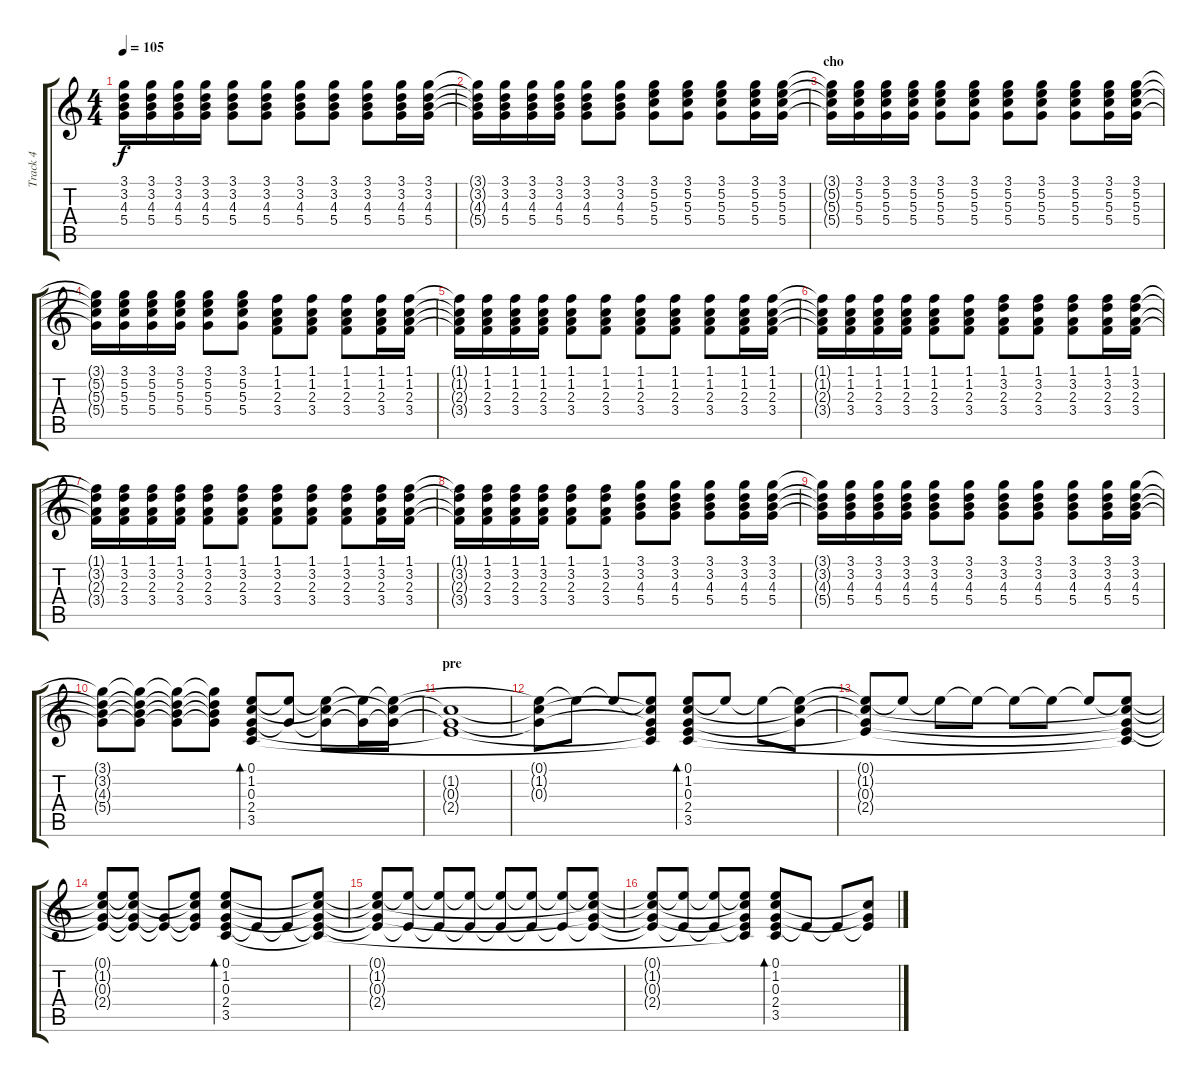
\track ("Track 4" "Track 4") {instrument electricguitarclean}
\staff {score tabs}
\tuning (E4 B3 G3 D3 A2 E2) {hide}
\ts (4 4)
\tempo 105
\clef g2
\ks c
(3.1{t} 3.2{t} 4.3{t} 5.4{t}).16{dy f} (3.1 3.2 4.3 5.4).16 (3.1 3.2 4.3 5.4).16 (3.1 3.2 4.3 5.4).16 (3.1 3.2 4.3 5.4).8 (3.1 3.2 4.3 5.4).8 (3.1 3.2 4.3 5.4).8 (3.1 3.2 4.3 5.4).8 (3.1 3.2 4.3 5.4).8 (3.1 3.2 4.3 5.4).16 (3.1 3.2 4.3 5.4).16 |
(3.1{t} 3.2{t} 4.3{t} 5.4{t}).16 (3.1 3.2 4.3 5.4).16 (3.1 3.2 4.3 5.4).16 (3.1 3.2 4.3 5.4).16 (3.1 3.2 4.3 5.4).8 (3.1 3.2 4.3 5.4).8 (3.1 5.2 5.3 5.4).8 (3.1 5.2 5.3 5.4).8 (3.1 5.2 5.3 5.4).8 (3.1 5.2 5.3 5.4).16 (3.1 5.2 5.3 5.4).16 |
\section ("" "cho")
(3.1{t} 5.2{t} 5.3{t} 5.4{t}).16 (3.1 5.2 5.3 5.4).16 (3.1 5.2 5.3 5.4).16 (3.1 5.2 5.3 5.4).16 (3.1 5.2 5.3 5.4).8 (3.1 5.2 5.3 5.4).8 (3.1 5.2 5.3 5.4).8 (3.1 5.2 5.3 5.4).8 (3.1 5.2 5.3 5.4).8 (3.1 5.2 5.3 5.4).16 (3.1 5.2 5.3 5.4).16 |
(3.1{t} 5.2{t} 5.3{t} 5.4{t}).16 (3.1 5.2 5.3 5.4).16 (3.1 5.2 5.3 5.4).16 (3.1 5.2 5.3 5.4).16 (3.1 5.2 5.3 5.4).8 (3.1 5.2 5.3 5.4).8 (1.1 1.2 2.3 3.4).8 (1.1 1.2 2.3 3.4).8 (1.1 1.2 2.3 3.4).8 (1.1 1.2 2.3 3.4).16 (1.1 1.2 2.3 3.4).16 |
(1.1{t} 1.2{t} 2.3{t} 3.4{t}).16 (1.1 1.2 2.3 3.4).16 (1.1 1.2 2.3 3.4).16 (1.1 1.2 2.3 3.4).16 (1.1 1.2 2.3 3.4).8 (1.1 1.2 2.3 3.4).8 (1.1 1.2 2.3 3.4).8 (1.1 1.2 2.3 3.4).8 (1.1 1.2 2.3 3.4).8 (1.1 1.2 2.3 3.4).16 (1.1 1.2 2.3 3.4).16 |
(1.1{t} 1.2{t} 2.3{t} 3.4{t}).16 (1.1 1.2 2.3 3.4).16 (1.1 1.2 2.3 3.4).16 (1.1 1.2 2.3 3.4).16 (1.1 1.2 2.3 3.4).8 (1.1 1.2 2.3 3.4).8 (1.1 3.2 2.3 3.4).8 (1.1 3.2 2.3 3.4).8 (1.1 3.2 2.3 3.4).8 (1.1 3.2 2.3 3.4).16 (1.1 3.2 2.3 3.4).16 |
(1.1{t} 3.2{t} 2.3{t} 3.4{t}).16 (1.1 3.2 2.3 3.4).16 (1.1 3.2 2.3 3.4).16 (1.1 3.2 2.3 3.4).16 (1.1 3.2 2.3 3.4).8 (1.1 3.2 2.3 3.4).8 (1.1 3.2 2.3 3.4).8 (1.1 3.2 2.3 3.4).8 (1.1 3.2 2.3 3.4).8 (1.1 3.2 2.3 3.4).16 (1.1 3.2 2.3 3.4).16 |
(1.1{t} 3.2{t} 2.3{t} 3.4{t}).16 (1.1 3.2 2.3 3.4).16 (1.1 3.2 2.3 3.4).16 (1.1 3.2 2.3 3.4).16 (1.1 3.2 2.3 3.4).8 (1.1 3.2 2.3 3.4).8 (3.1 3.2 4.3 5.4).8 (3.1 3.2 4.3 5.4).8 (3.1 3.2 4.3 5.4).8 (3.1 3.2 4.3 5.4).16 (3.1 3.2 4.3 5.4).16 |
(3.1{t} 3.2{t} 4.3{t} 5.4{t}).16 (3.1 3.2 4.3 5.4).16 (3.1 3.2 4.3 5.4).16 (3.1 3.2 4.3 5.4).16 (3.1 3.2 4.3 5.4).8 (3.1 3.2 4.3 5.4).8 (3.1 3.2 4.3 5.4).8 (3.1 3.2 4.3 5.4).8 (3.1 3.2 4.3 5.4).8 (3.1 3.2 4.3 5.4).16 (3.1 3.2 4.3 5.4).16 |
(3.1{t} 3.2{t} 4.3{t} 5.4{t}).8 (3.1{t} 3.2{t} 4.3{t} 5.4{t}).8 (3.1{t} 3.2{t} 4.3{t} 5.4{t}).8 (3.1{t} 3.2{t} 4.3{t} 5.4{t}).8 (0.1 1.2 0.3 2.4 3.5).8{bd 240} (0.1{t} 0.3{t}).8 (0.1{t} 1.2{t} 0.3{t}).8 (0.1{t} 0.3{t}).16 (0.1{t} 1.2{t} 0.3{t}).16 |
\section ("" "pre")
(1.2{t} 0.3{t} 2.4{t}).1 |
(0.1{t} 1.2{t} 0.3{t}).8 0.1{t}.8 0.1{t}.8 (0.1{t} 1.2{t} 0.3{t} 2.4{t} 3.5{t}).8 (0.1 1.2 0.3 2.4 3.5).8{bd 240} 0.1{t}.8 0.1{t}.8 (0.1{t} 1.2{t} 0.3{t}).8 |
(0.1{t} 1.2{t} 0.3{t} 2.4{t}).8 0.1{t}.8 0.1{t}.8 0.1{t}.8 0.1{t}.8 0.1{t}.8 0.1{t}.8 (0.1{t} 1.2{t} 0.3{t} 2.4{t} 3.5{t}).8 |
(0.1{t} 1.2{t} 0.3{t} 2.4{t}).8 (0.1{t} 1.2{t} 0.3{t} 2.4{t}).8 (0.3{t} 2.4{t}).8 (0.1{t} 1.2{t} 0.3{t} 2.4{t}).8 (0.1 1.2 0.3 2.4 3.5).8{bd 240} 2.4{t}.8 2.4{t}.8 (0.1{t} 1.2{t} 0.3{t} 2.4{t} 3.5{t}).8 |
(0.1{t} 1.2{t} 0.3{t} 2.4{t}).8 (0.1{t} 2.4{t}).8 (0.1{t} 2.4{t}).8 (0.1{t} 2.4{t}).8 (0.1{t} 2.4{t}).8 (0.1{t} 2.4{t}).8 (0.1{t} 2.4{t}).8 (0.1{t} 1.2{t} 0.3{t} 2.4{t}).8 |
(0.1{t} 1.2{t} 0.3{t} 2.4{t}).8 (0.1{t} 2.4{t}).8 (0.1{t} 2.4{t}).8 (0.1{t} 1.2{t} 0.3{t} 2.4{t} 3.5{t}).8 (0.1 1.2 0.3 2.4 3.5).8{bd 240} 2.4{t}.8 2.4{t}.8 (1.2{t} 0.3{t} 2.4{t}).8
